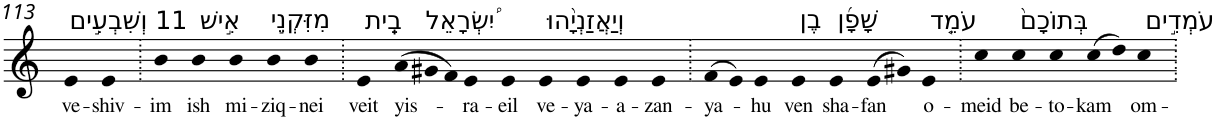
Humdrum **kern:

**kern	**text
*part1	*part1
*staff1	*staff1
*I"Piano	*
*I'Pno	*
!!LO:PB:g=z
*clefG2	*
*k[]	*
=113	=113
!LO:TX:a:t=11 וְשִׁבְעִ֣ים	!
!	!LO:LY:b
4e	ve-
!	!LO:LY:b
4e	-shiv-
=114.	=114.
!	!LO:LY:b
4b	-im
!LO:TX:a:t=אִ֣ישׁ	!
!	!LO:LY:b
4b	ish
!LO:TX:a:t=מִזִּקְנֵ֣י	!
!	!LO:LY:b
4b	mi-
!	!LO:LY:b
4b	-ziq-
!	!LO:LY:b
4b	-nei
=115.	=115.
!LO:TX:a:t=בֵֽית	!
!	!LO:LY:b
4e	veit
*Xtuplet	*
!LO:TX:a:t=יִ֠שְׂרָאֵל	!
!	!LO:LY:b
(>12a	yis-
12g#X	.
12f)	.
!	!LO:LY:b
4e	-ra-
!	!LO:LY:b
4e	-eil
!LO:TX:a:t=וְיַאֲזַנְיָ֨הוּ	!
!	!LO:LY:b
4e	ve-
!	!LO:LY:b
4e	-ya-
!	!LO:LY:b
4e	-a-
!	!LO:LY:b
4e	-zan-
=116.	=116.
!	!LO:LY:b
(>8f	-ya-
8e)	.
!	!LO:LY:b
4e	-hu
!LO:TX:a:t=בֶן	!
!	!LO:LY:b
4e	ven
!LO:TX:a:t=שָׁפָ֜ן	!
!	!LO:LY:b
4e	sha-
!	!LO:LY:b
(>8e	-fan
8g#X)	.
!LO:TX:a:t=עֹמֵ֤ד	!
!	!LO:LY:b
4e	o-
=117.	=117.
!	!LO:LY:b
4cc	-meid
!LO:TX:a:t=בְּתוֹכָם֙	!
!	!LO:LY:b
4cc	be-
!	!LO:LY:b
4cc	-to-
!	!LO:LY:b
(>8cc	-kam
8dd)	.
!LO:TX:a:t=עֹמְדִ֣ים	!
!	!LO:LY:b
4cc	om-
=.	=.
*-	*-
